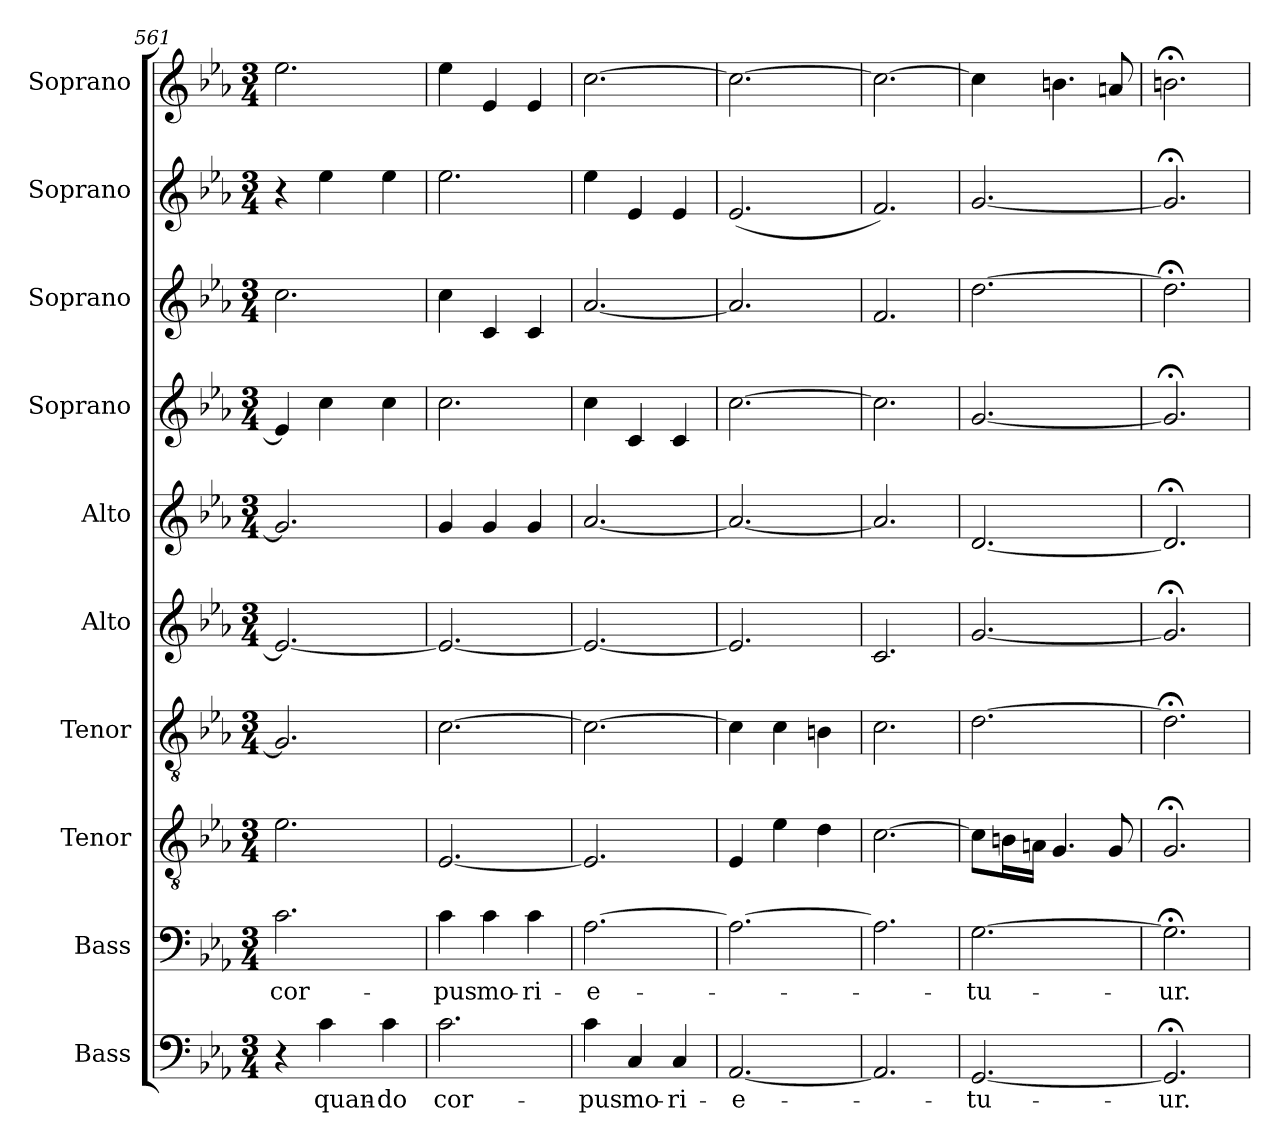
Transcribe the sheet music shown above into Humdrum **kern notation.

**kern	**text	**kern	**text	**kern	**kern	**kern	**kern	**kern	**kern	**kern	**kern
*part10	*part10	*part9	*part9	*part8	*part7	*part6	*part5	*part4	*part3	*part2	*part1
*staff10	*staff10	*staff9	*staff9	*staff8	*staff7	*staff6	*staff5	*staff4	*staff3	*staff2	*staff1
*I"Bass	*	*I"Bass	*	*I"Tenor	*I"Tenor	*I"Alto	*I"Alto	*I"Soprano	*I"Soprano	*I"Soprano	*I"Soprano
*I'B.	*	*I'B.	*	*I'T.	*I'T.	*I'A.	*I'A.	*I'S.	*I'S.	*I'S.	*I'S.
*clefF4	*	*clefF4	*	*clefGv2	*clefGv2	*clefG2	*clefG2	*clefG2	*clefG2	*clefG2	*clefG2
*k[b-e-a-]	*	*k[b-e-a-]	*	*k[b-e-a-]	*k[b-e-a-]	*k[b-e-a-]	*k[b-e-a-]	*k[b-e-a-]	*k[b-e-a-]	*k[b-e-a-]	*k[b-e-a-]
*M3/4	*	*M3/4	*	*M3/4	*M3/4	*M3/4	*M3/4	*M3/4	*M3/4	*M3/4	*M3/4
=561	=561	=561	=561	=561	=561	=561	=561	=561	=561	=561	=561
4r	.	2.c\	cor-	2.e-\	2.G/]	2.e-/_	2.g/]	4e-/]	2.cc\	4r	2.ee-\
4c\	quan-	.	.	.	.	.	.	4cc\	.	4ee-\	.
4c\	-do	.	.	.	.	.	.	4cc\	.	4ee-\	.
=562	=562	=562	=562	=562	=562	=562	=562	=562	=562	=562	=562
2.c\	cor-	4c\	-pus	[2.E-/	[2.c\	2.e-/_	4g/	2.cc\	4cc\	2.ee-\	4ee-\
.	.	4c\	mo-	.	.	.	4g/	.	4c/	.	4e-/
.	.	4c\	-ri-	.	.	.	4g/	.	4c/	.	4e-/
=563	=563	=563	=563	=563	=563	=563	=563	=563	=563	=563	=563
4c\	-pus	[2.A-\	-e-	2.E-/]	2.c\_	2.e-/_	[2.a-/	4cc\	[2.a-/	4ee-\	[2.cc\
4C/	mo-	.	.	.	.	.	.	4c/	.	4e-/	.
4C/	-ri-	.	.	.	.	.	.	4c/	.	4e-/	.
=564	=564	=564	=564	=564	=564	=564	=564	=564	=564	=564	=564
[2.AA-/	-e-	2.A-\_	.	4E-/	4c\]	2.e-/]	2.a-/_	[2.cc\	2.a-/]	(2.e-/	2.cc\_
.	.	.	.	4e-\	4c\	.	.	.	.	.	.
.	.	.	.	4d\	4Bn\	.	.	.	.	.	.
=565	=565	=565	=565	=565	=565	=565	=565	=565	=565	=565	=565
2.AA-/]	.	2.A-\]	.	[2.c\	2.c\	2.c/	2.a-/]	2.cc\]	2.f/	2.f/)	2.cc\_
=566	=566	=566	=566	=566	=566	=566	=566	=566	=566	=566	=566
[2.GG/	-tu-	[2.G\	-tu-	8c\L]	[2.d\	[2.g/	[2.d/	[2.g/	[2.dd\	[2.g/	4cc\]
.	.	.	.	16Bn\L	.	.	.	.	.	.	.
.	.	.	.	16An\JJ	.	.	.	.	.	.	.
.	.	.	.	4.G/	.	.	.	.	.	.	4.bn\
.	.	.	.	8G/	.	.	.	.	.	.	8an/
=567	=567	=567	=567	=567	=567	=567	=567	=567	=567	=567	=567
2.GG;</]	-ur.	2.G;<\]	-ur.	2.G;</	2.d;<\]	2.g;</]	2.d;</]	2.g;</]	2.dd;<\]	2.g;</]	2.bn;<\
=	=	=	=	=	=	=	=	=	=	=	=
*-	*-	*-	*-	*-	*-	*-	*-	*-	*-	*-	*-
